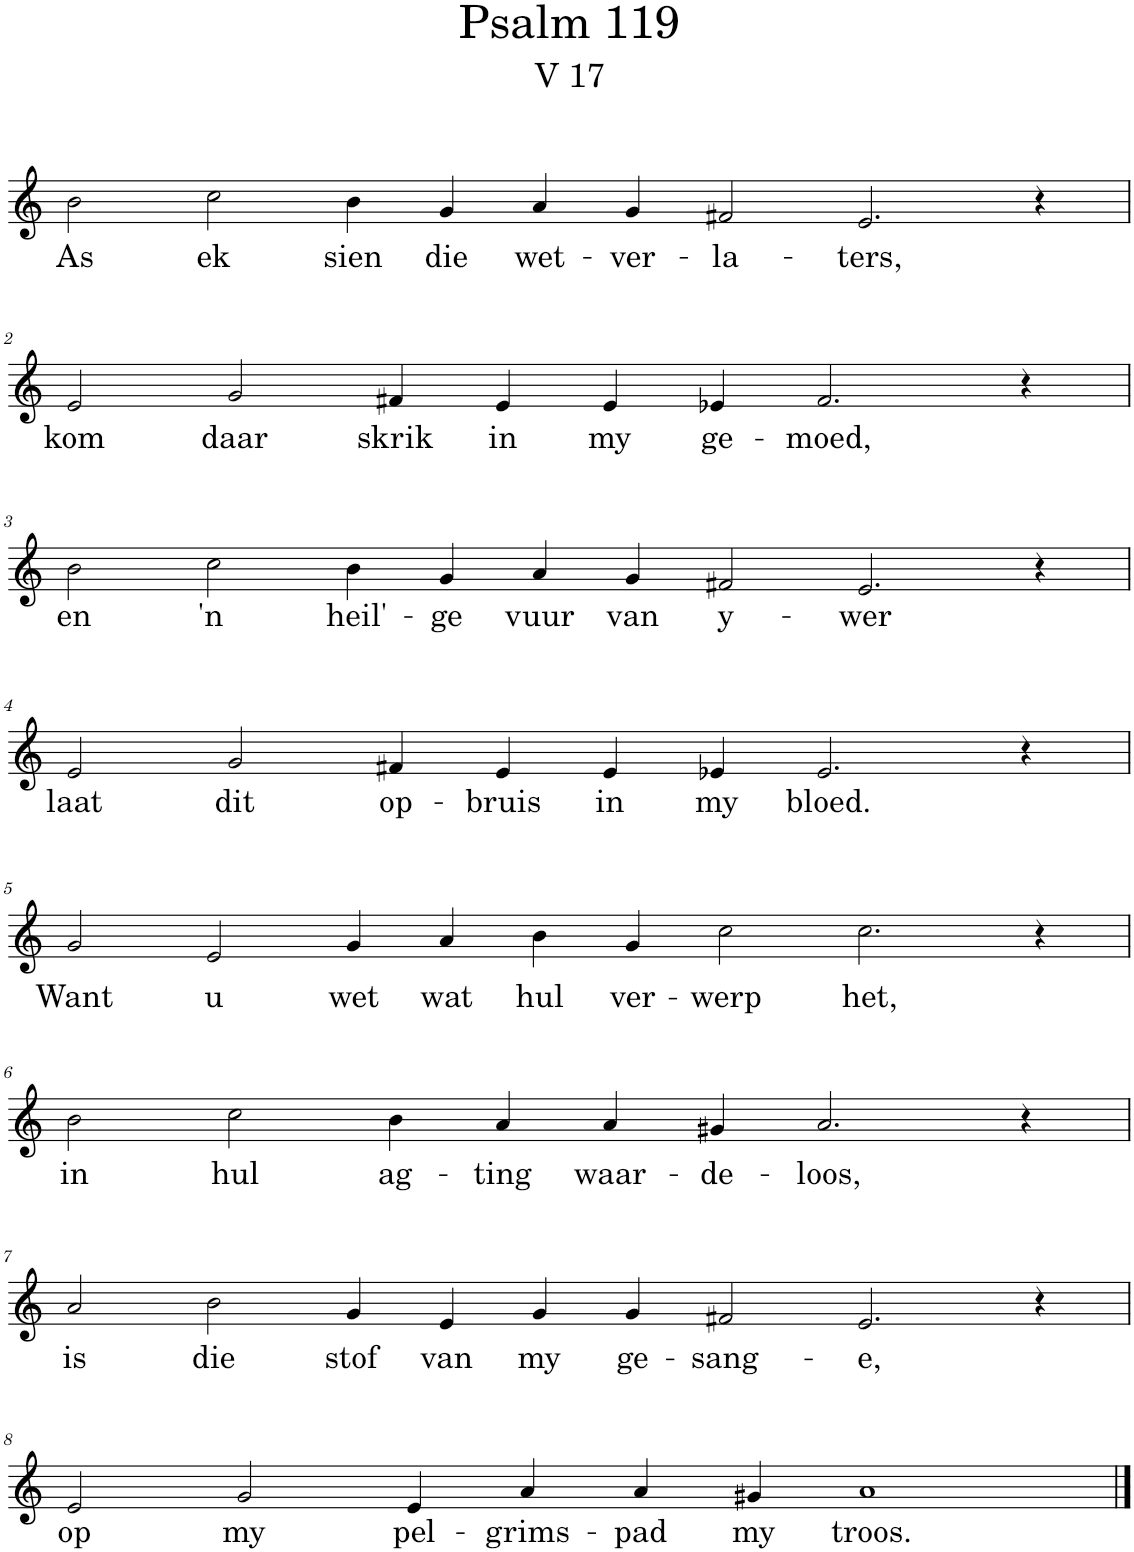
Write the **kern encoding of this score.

**kern	**text
*part1	*part1
*staff1	*staff1
*I"Pipe Organ	*
*I'Org.	*
*clefG2	*
*k[]	*
*M14/4	*
=1	=1
!	!LO:LY:b
2b\	As
!	!LO:LY:b
2cc\	ek
!	!LO:LY:b
4b\	sien
!	!LO:LY:b
4g/	die
!	!LO:LY:b
4a/	wet-
!	!LO:LY:b
4g/	-ver-
!	!LO:LY:b
2f#X/	-la-
!	!LO:LY:b
2.e/	-ters,
4r	.
!!LO:LB:g=z
=2	=2
*M12/4	*
!	!LO:LY:b
2e/	kom
!	!LO:LY:b
2g/	daar
!	!LO:LY:b
4f#X/	skrik
!	!LO:LY:b
4e/	in
!	!LO:LY:b
4e/	my
!	!LO:LY:b
4e-X/	ge-
!	!LO:LY:b
2.f#/	-moed,
4r	.
!!LO:LB:g=z
=3	=3
*M14/4	*
!	!LO:LY:b
2b\	en
!	!LO:LY:b
2cc\	'n
!	!LO:LY:b
4b\	heil'-
!	!LO:LY:b
4g/	-ge
!	!LO:LY:b
4a/	vuur
!	!LO:LY:b
4g/	van
!	!LO:LY:b
2f#X/	y-
!	!LO:LY:b
2.e/	-wer
4r	.
!!LO:LB:g=z
=4	=4
*M12/4	*
!	!LO:LY:b
2e/	laat
!	!LO:LY:b
2g/	dit
!	!LO:LY:b
4f#X/	op-
!	!LO:LY:b
4e/	-bruis
!	!LO:LY:b
4e/	in
!	!LO:LY:b
4e-X/	my
!	!LO:LY:b
2.e-/	bloed.
4r	.
!!LO:LB:g=z
=5	=5
*M14/4	*
!	!LO:LY:b
2g/	Want
!	!LO:LY:b
2e/	u
!	!LO:LY:b
4g/	wet
!	!LO:LY:b
4a/	wat
!	!LO:LY:b
4b\	hul
!	!LO:LY:b
4g/	ver-
!	!LO:LY:b
2cc\	-werp
!	!LO:LY:b
2.cc\	het,
4r	.
!!LO:LB:g=z
=6	=6
*M12/4	*
!	!LO:LY:b
2b\	in
!	!LO:LY:b
2cc\	hul
!	!LO:LY:b
4b\	ag-
!	!LO:LY:b
4a/	-ting
!	!LO:LY:b
4a/	waar-
!	!LO:LY:b
4g#X/	-de-
!	!LO:LY:b
2.a/	-loos,
4r	.
!!LO:LB:g=z
=7	=7
*M14/4	*
!	!LO:LY:b
2a/	is
!	!LO:LY:b
2b\	die
!	!LO:LY:b
4g/	stof
!	!LO:LY:b
4e/	van
!	!LO:LY:b
4g/	my
!	!LO:LY:b
4g/	ge-
!	!LO:LY:b
2f#X/	-sang-
!	!LO:LY:b
2.e/	-e,
4r	.
!!LO:LB:g=z
=8	=8
!	!LO:LY:b
2e/	op
!	!LO:LY:b
2g/	my
!	!LO:LY:b
4e/	pel-
!	!LO:LY:b
4a/	-grims-
!	!LO:LY:b
4a/	-pad
!	!LO:LY:b
4g#X/	my
!	!LO:LY:b
1a	troos.
==	==
*-	*-
